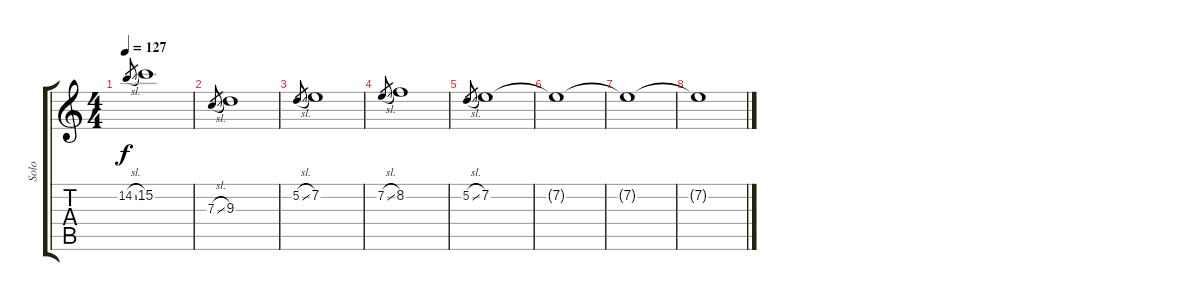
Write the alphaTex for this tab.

\track ("Solo" "Solo") {instrument overdrivenguitar}
\staff {score tabs}
\tuning (D4 A3 F3 C3 G2 D2) {hide}
\ts (4 4)
\tempo 127
\clef g2
\ks c
14.2{sl}.8{gr dy f} 15.2.1 |
7.3{sl}.8{gr} 9.3.1 |
5.2{sl}.8{gr} 7.2.1 |
7.2{sl}.8{gr} 8.2.1{volume 0} |
5.2{sl}.8{gr} 7.2.1 |
7.2{t}.1 |
7.2{t}.1 |
7.2{t}.1
